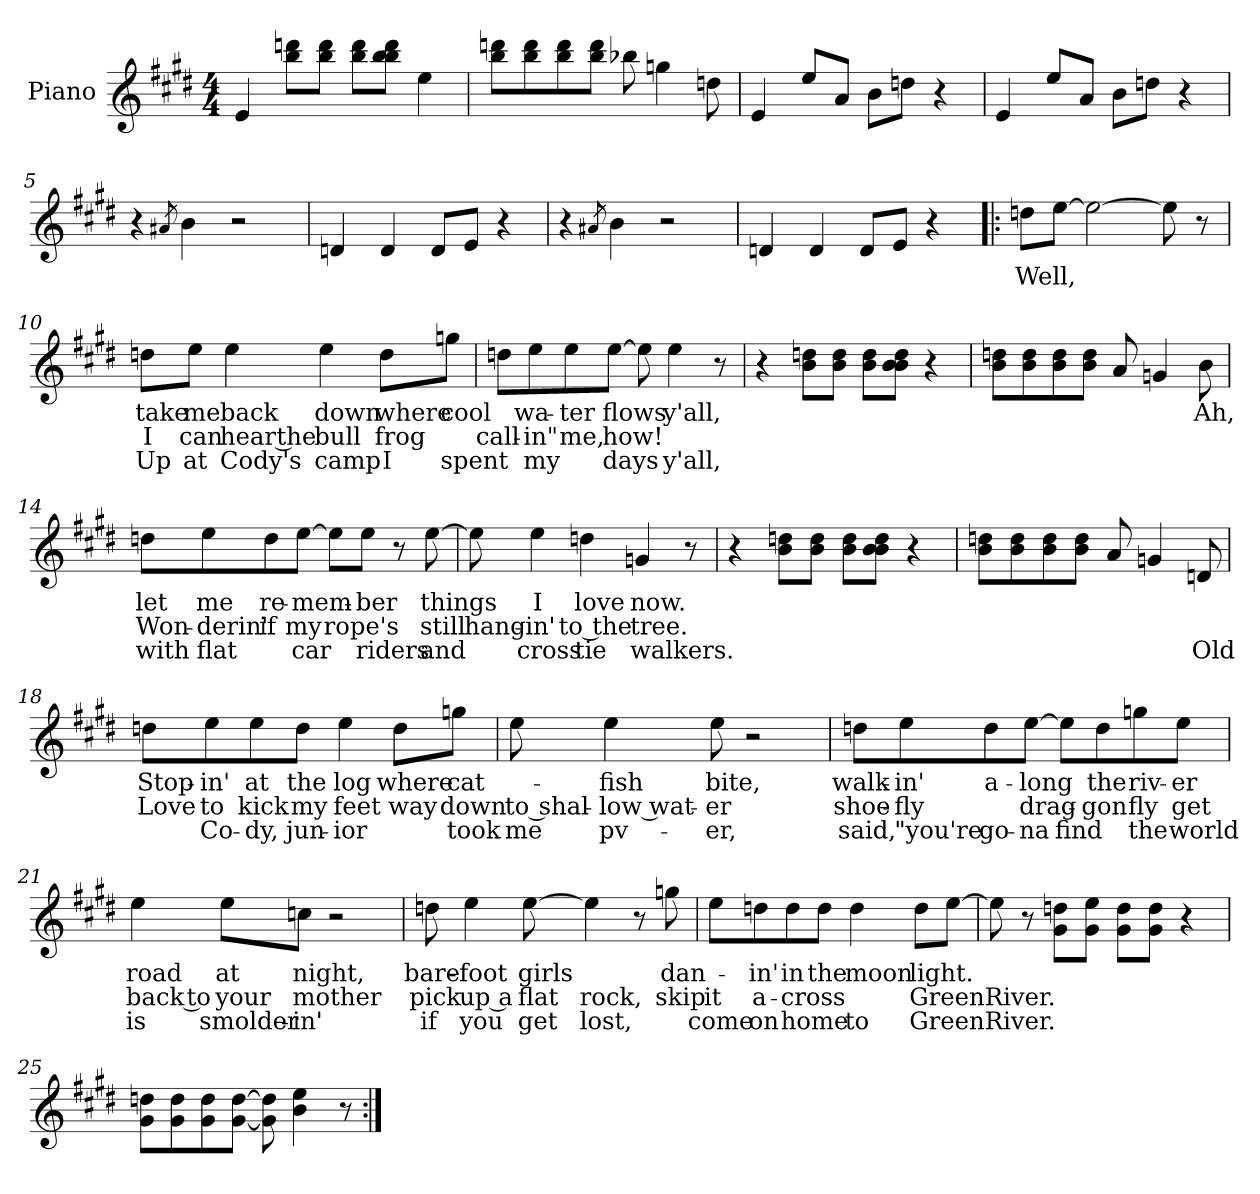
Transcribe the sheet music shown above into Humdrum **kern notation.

**kern	**text	**text	**text
*part1	*part1	*part1	*part1
*staff1	*staff1	*staff1	*staff1
*I"Piano	*	*	*
*I'Pno	*	*	*
*clefG2	*	*	*
*k[f#c#g#d#]	*	*	*
*E:	*	*	*
*M4/4	*	*	*
=1	=1	=1	=1
4e/	.	.	.
8bb\ 8dddn\L	.	.	.
8bb\ 8ddd\J	.	.	.
8bb\ 8ddd\L	.	.	.
8bb\ 8bb\ 8ddd\J	.	.	.
4ee\	.	.	.
=2	=2	=2	=2
8bb\ 8dddn\L	.	.	.
8bb\ 8ddd\	.	.	.
8bb\ 8ddd\	.	.	.
8bb\ 8ddd\J	.	.	.
8bb-X\	.	.	.
4ggn\	.	.	.
8ddn\	.	.	.
=3	=3	=3	=3
4e/	.	.	.
8ee/L	.	.	.
8a/J	.	.	.
8b\L	.	.	.
8ddn\J	.	.	.
4r	.	.	.
=4	=4	=4	=4
4e/	.	.	.
8ee/L	.	.	.
8a/J	.	.	.
8b\L	.	.	.
8ddn\J	.	.	.
4r	.	.	.
=5	=5	=5	=5
4r	.	.	.
8qa#X/	.	.	.
4b\	.	.	.
2r	.	.	.
=6	=6	=6	=6
4dn/	.	.	.
4d/	.	.	.
8d/L	.	.	.
8e/J	.	.	.
4r	.	.	.
=7	=7	=7	=7
4r	.	.	.
8qa#X/	.	.	.
4b\	.	.	.
2r	.	.	.
=8	=8	=8	=8
4dn/	.	.	.
4d/	.	.	.
8d/L	.	.	.
8e/J	.	.	.
4r	.	.	.
!!LO:LB:g=z
=9!|:	=9!|:	=9!|:	=9!|:
8ddn\L	Well,	.	.
[8ee\J	.	.	.
2ee\_	.	.	.
8ee\]	.	.	.
8r	.	.	.
=10	=10	=10	=10
8ddn\L	take	I	Up
8ee\J	me	can	at
4ee\	back	hear the	Cody's
4ee\	down	bull	camp
8dd\L	where	frog	I
8ggn\J	cool	.	spent
=11	=11	=11	=11
8ddn\L	.	call-	.
8ee\	wa-	-in"	my
8ee\	-ter	me,	.
[8ee\J	flows	how!	days
8ee\]	.	.	.
4ee\	y'all,	.	y'all,
8r	.	.	.
=12	=12	=12	=12
4r	.	.	.
8b\ 8ddn\L	.	.	.
8b\ 8dd\J	.	.	.
8b\ 8dd\L	.	.	.
8b\ 8b\ 8dd\J	.	.	.
4r	.	.	.
!!LO:LB:g=z
=13	=13	=13	=13
8b\ 8ddn\L	.	.	.
8b\ 8dd\	.	.	.
8b\ 8dd\	.	.	.
8b\ 8dd\J	.	.	.
8a/	.	.	.
4gn/	.	.	.
8b\	Ah,	.	.
=14	=14	=14	=14
8ddn\L	let	Won-	with
8ee\	me	-derin'	flat
8dd\	re-	if	.
[8ee\J	-mem-	my	car
8ee\L]	.	rope's	.
8ee\J	-ber	.	riders
8r	.	.	.
[8ee\	things	still	and
=15	=15	=15	=15
8ee\]	.	hang-	.
4ee\	I	-in'	cross
4ddn\	love	to the	tie
4gn/	now.	tree.	walkers.
8r	.	.	.
=16	=16	=16	=16
4r	.	.	.
8b\ 8ddn\L	.	.	.
8b\ 8dd\J	.	.	.
8b\ 8dd\L	.	.	.
8b\ 8b\ 8dd\J	.	.	.
4r	.	.	.
!!LO:LB:g=z
=17	=17	=17	=17
8b\ 8ddn\L	.	.	.
8b\ 8dd\	.	.	.
8b\ 8dd\	.	.	.
8b\ 8dd\J	.	.	.
8a/	.	.	.
4gn/	.	.	.
8dn/	.	.	Old
!!LO:LB:g=z
=18	=18	=18	=18
8ddn\L	Stop-	Love	.
8ee\	-in'	to	Co-
8ee\	at	kick	-dy,
8dd\J	the	my	jun-
4ee\	log	feet	-ior
8dd\L	where	way	.
8ggn\J	cat-	down	took
=19	=19	=19	=19
8ee\	.	to shal-	me
4ee\	-fish	-low wat-	pv-
8ee\	bite,	-er	-er,
2r	.	.	.
=20	=20	=20	=20
8ddn\L	walk-	shoe-	said,
8ee\	-in'	-fly	"you're
8dd\	a-	.	go-
[8ee\J	-long	drag-	-na
8ee\L]	.	.	find
8dd\	the	-gon	.
8ggn\	riv-	fly	the
8ee\J	-er	get	world
!!LO:LB:g=z
=21	=21	=21	=21
4ee\	road	back to	is
8ee\L	at	your	smolder-
8ccn\J	night,	mother	-in'
2r	.	.	.
!!LO:LB:g=z
=22	=22	=22	=22
8ddn\	bare-	pick	if
4ee\	-foot	up a	you
[8ee\	girls	flat	get
4ee\]	.	rock,	lost,
8r	.	.	.
8ggn\	dan-	skip	.
=23	=23	=23	=23
8ee\L	.	it	come
8ddn\	-in'	a-	on
8dd\	in	-cross	home
8dd\J	the	.	.
4dd\	moon	.	to
8dd\L	light.	Green	Green
[8ee\J	.	.	.
=24	=24	=24	=24
8ee\]	.	River.	River.
8r	.	.	.
8g#\ 8ddn\L	.	.	.
8g#\ 8ee\J	.	.	.
8g#\ 8dd\L	.	.	.
8g#\ 8dd\J	.	.	.
4r	.	.	.
=25	=25	=25	=25
8g#\ 8ddn\L	.	.	.
8g#\ 8dd\	.	.	.
8g#\ 8dd\	.	.	.
[8g#\ [8dd\J	.	.	.
8g#\] 8dd\]	.	.	.
4b\ 4ee\	.	.	.
8r	.	.	.
=:|!	=:|!	=:|!	=:|!
*-	*-	*-	*-
